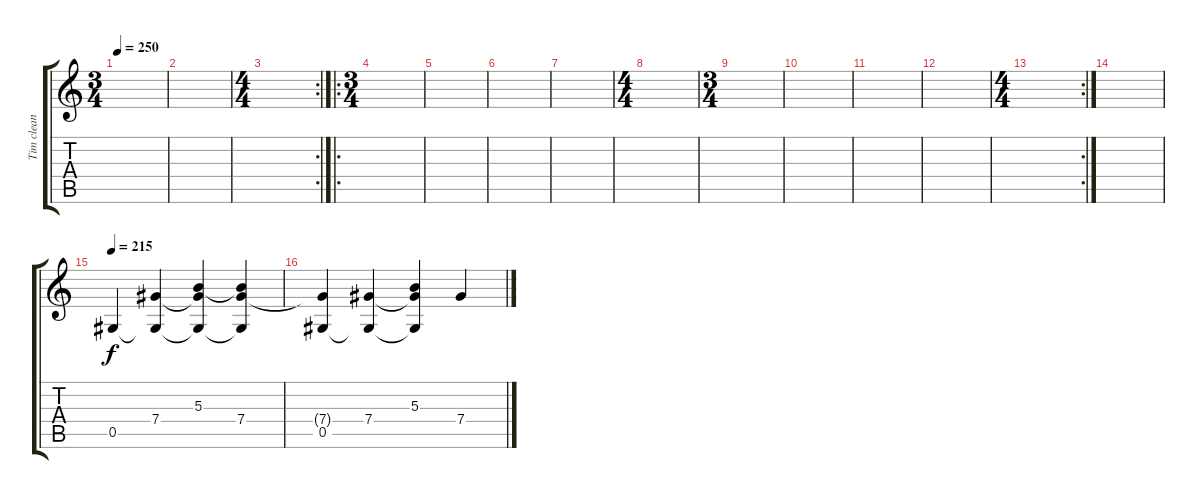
\track ("Tim clean" "Tim clean") {instrument electricguitarclean}
\staff {score tabs}
\tuning (Eb4 Bb3 Gb3 Db3 Ab2 Eb2) {hide}
\ts (3 4)
\tempo 250
\clef g2
\ks c
|
|
\rc 2
\ts (4 4)
|
\ro
\ts (3 4)
|
|
|
|
\ts (4 4)
|
\ts (3 4)
|
|
|
|
\rc 2
\ts (4 4)
|
|
\tempo 215
0.5.4 (7.4 0.5{t}).4 (5.3 7.4{t} 0.5{t}).4 (5.3{t} 7.4 0.5{t}).4 |
(7.4{t} 0.5).4 (7.4 0.5{t}).4 (5.3 7.4{t} 0.5{t}).4 7.4.4
